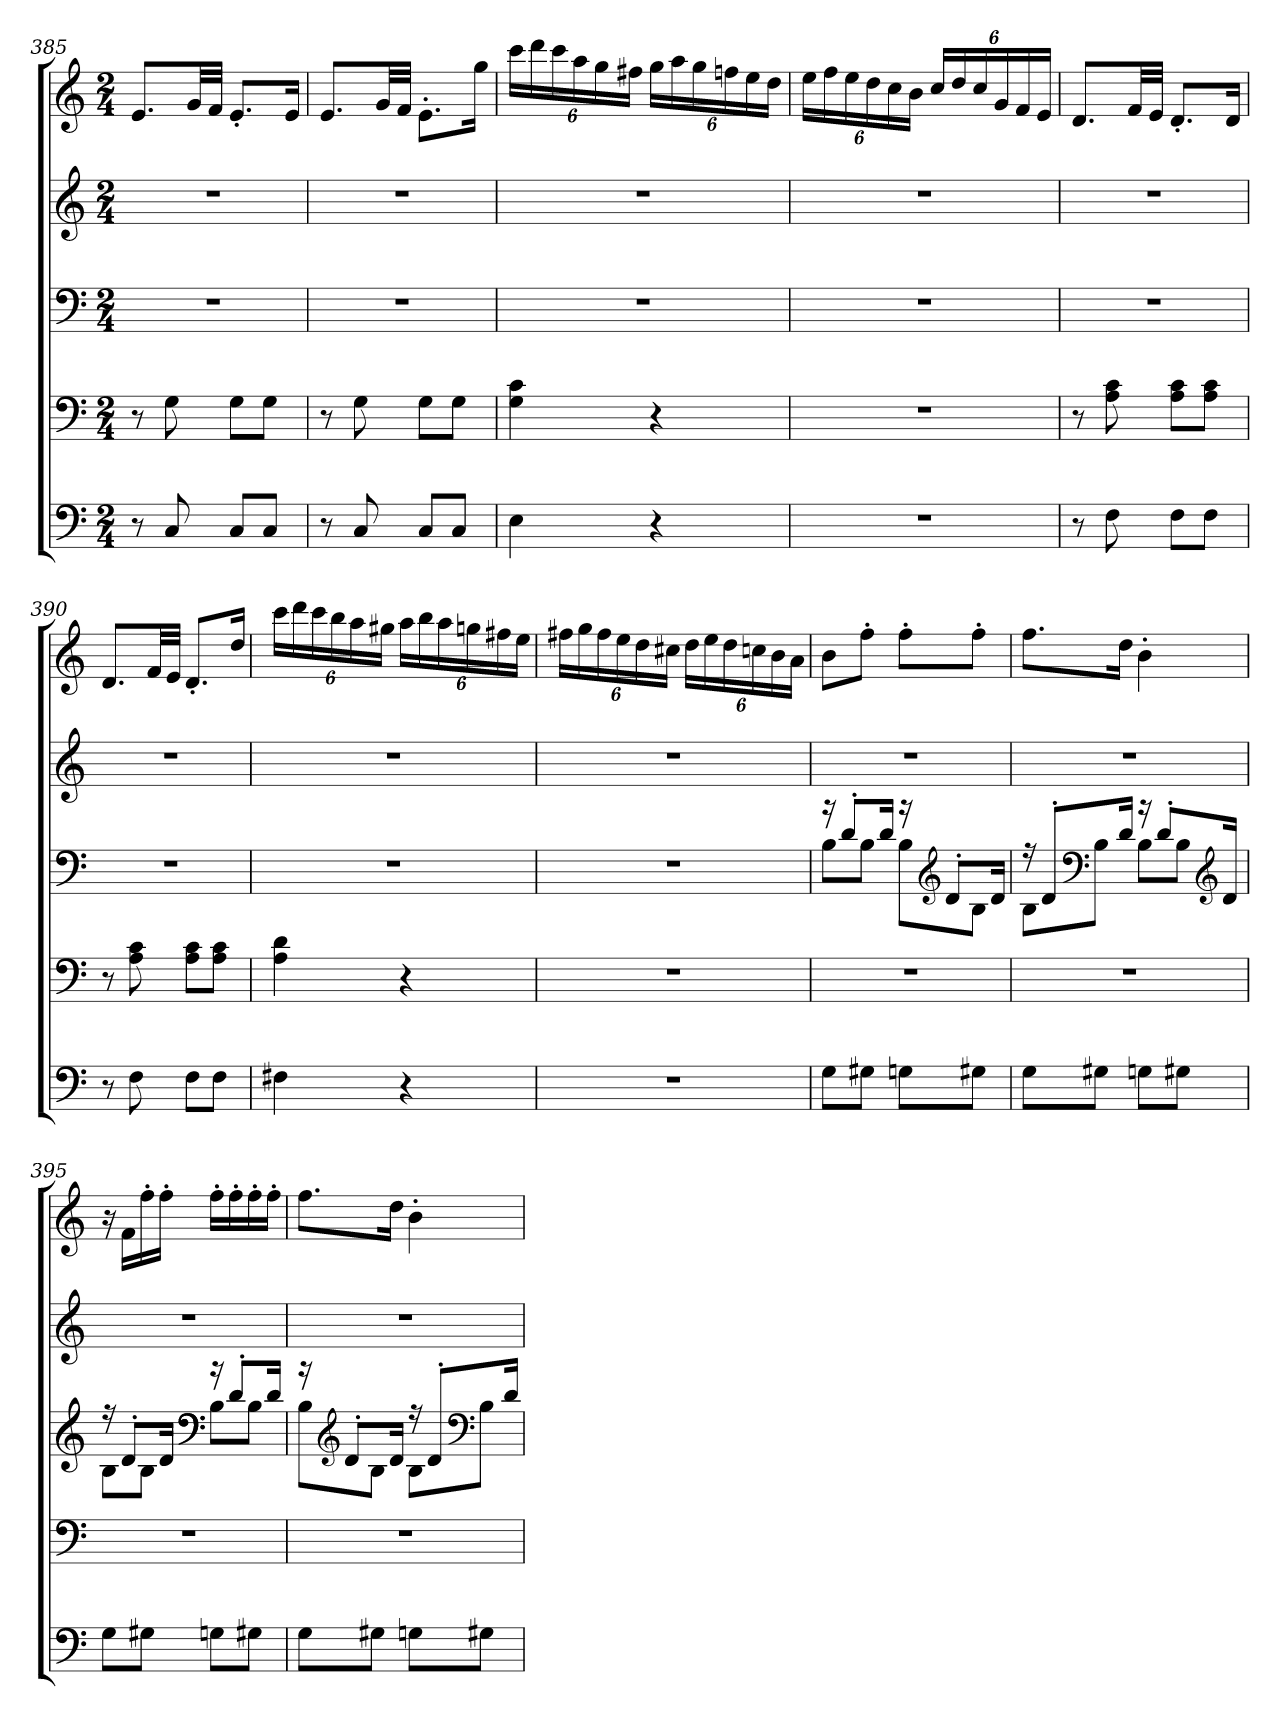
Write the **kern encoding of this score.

**kern	**kern	**kern	**kern	**kern
*part5	*part4	*part3	*part2	*part1
*staff5	*staff4	*staff3	*staff2	*staff1
*clefF4	*clefF4	*clefF4	*clefG2	*clefG2
*k[]	*k[]	*k[]	*k[]	*k[]
*M2/4	*M2/4	*M2/4	*M2/4	*M2/4
=385	=385	=385	=385	=385
8r	8r	2r	2r	8.e/L
8C/	8G\	.	.	.
.	.	.	.	32g/LL
.	.	.	.	32f/JJJ
8C/L	8G\L	.	.	8.e'/L
8C/J	8G\J	.	.	.
.	.	.	.	16e/Jk
=386	=386	=386	=386	=386
8r	8r	2r	2r	8.e/L
8C/	8G\	.	.	.
.	.	.	.	32g/LL
.	.	.	.	32f/JJJ
8C/L	8G\L	.	.	8.e'\L
8C/J	8G\J	.	.	.
.	.	.	.	16gg\Jk
!!LO:LB:g=z
=387	=387	=387	=387	=387
*	*	*	*	*Xbrackettup
*	*	*	*	*MM100
4E\	4G\ 4c\	2r	2r	24ccc\LL
.	.	.	.	24ddd\
.	.	.	.	24ccc\
.	.	.	.	24aa\
.	.	.	.	24gg\
.	.	.	.	24ff#X\JJ
4r	4r	.	.	24gg\LL
.	.	.	.	24aa\
.	.	.	.	24gg\
.	.	.	.	24ffn\
.	.	.	.	24ee\
.	.	.	.	24dd\JJ
=388	=388	=388	=388	=388
2r	2r	2r	2r	24ee\LL
.	.	.	.	24ff\
.	.	.	.	24ee\
.	.	.	.	24dd\
.	.	.	.	24cc\
.	.	.	.	24b\JJ
.	.	.	.	24cc/LL
.	.	.	.	24dd/
.	.	.	.	24cc/
.	.	.	.	24g/
.	.	.	.	24f/
.	.	.	.	24e/JJ
=389	=389	=389	=389	=389
8r	8r	2r	2r	8.d/L
8F\	8A\ 8c\	.	.	.
.	.	.	.	32f/LL
.	.	.	.	32e/JJJ
8F\L	8A\ 8c\L	.	.	8.d'/L
8F\J	8A\ 8c\J	.	.	.
.	.	.	.	16d/Jk
=390	=390	=390	=390	=390
8r	8r	2r	2r	8.d/L
8F\	8A\ 8c\	.	.	.
.	.	.	.	32f/LL
.	.	.	.	32e/JJJ
8F\L	8A\ 8c\L	.	.	8.d'/L
8F\J	8A\ 8c\J	.	.	.
.	.	.	.	16dd/Jk
!!LO:PB:g=z
=391	=391	=391	=391	=391
*	*	*	*	*MM100
4F#X\	4A\ 4d\	2r	2r	24ccc\LL
.	.	.	.	24ddd\
.	.	.	.	24ccc\
.	.	.	.	24bb\
.	.	.	.	24aa\
.	.	.	.	24gg#X\JJ
4r	4r	.	.	24aa\LL
.	.	.	.	24bb\
.	.	.	.	24aa\
.	.	.	.	24ggn\
.	.	.	.	24ff#X\
.	.	.	.	24ee\JJ
=392	=392	=392	=392	=392
2r	2r	2r	2r	24ff#X\LL
.	.	.	.	24gg\
.	.	.	.	24ff#\
.	.	.	.	24ee\
.	.	.	.	24dd\
.	.	.	.	24cc#X\JJ
.	.	.	.	24dd\LL
.	.	.	.	24ee\
.	.	.	.	24dd\
.	.	.	.	24ccn\
.	.	.	.	24b\
.	.	.	.	24a\JJ
=393	=393	=393	=393	=393
*	*	*^	*	*
8G\L	2r	16r	8B\L	2r	8b\L
.	.	8d'/L	.	.	.
8G#X\J	.	.	8B\J	.	8ff'\J
.	.	16d/Jk	.	.	.
8Gn\L	.	16r	8B\L	.	8ff'\L
*	*	*clefG2	*	*	*
.	.	8d'/L	.	.	.
8G#X\J	.	.	8B\J	.	8ff'\J
.	.	16d/Jk	.	.	.
!!LO:LB:g=z
=394	=394	=394	=394	=394	=394
8G\L	2r	16r	8B\L	2r	8.ff\L
.	.	8d'/L	.	.	.
*	*	*clefF4	*	*	*
8G#X\J	.	.	8B\J	.	.
.	.	16d/Jk	.	.	16dd\Jk
8Gn\L	.	16r	8B\L	.	4b'\
.	.	8d'/L	.	.	.
8G#X\J	.	.	8B\J	.	.
*	*	*clefG2	*	*	*
.	.	16d/Jk	.	.	.
=395	=395	=395	=395	=395	=395
8G\L	2r	16r	8B\L	2r	16r
.	.	8d'/L	.	.	16f\LL
8G#X\J	.	.	8B\J	.	16ff'\
.	.	16d/Jk	.	.	16ff'\JJ
*	*	*clefF4	*	*	*
8Gn\L	.	16r	8B\L	.	16ff'\LL
.	.	8d'/L	.	.	16ff'\
8G#X\J	.	.	8B\J	.	16ff'\
.	.	16d/Jk	.	.	16ff'\JJ
=396	=396	=396	=396	=396	=396
8G\L	2r	16r	8B\L	2r	8.ff\L
*	*	*clefG2	*	*	*
.	.	8d'/L	.	.	.
8G#X\J	.	.	8B\J	.	.
.	.	16d/Jk	.	.	16dd\Jk
8Gn\L	.	16r	8B\L	.	4b'\
.	.	8d'/L	.	.	.
*	*	*clefF4	*	*	*
8G#X\J	.	.	8B\J	.	.
.	.	16d/Jk	.	.	.
*	*	*v	*v	*	*
=	=	=	=	=
*-	*-	*-	*-	*-
